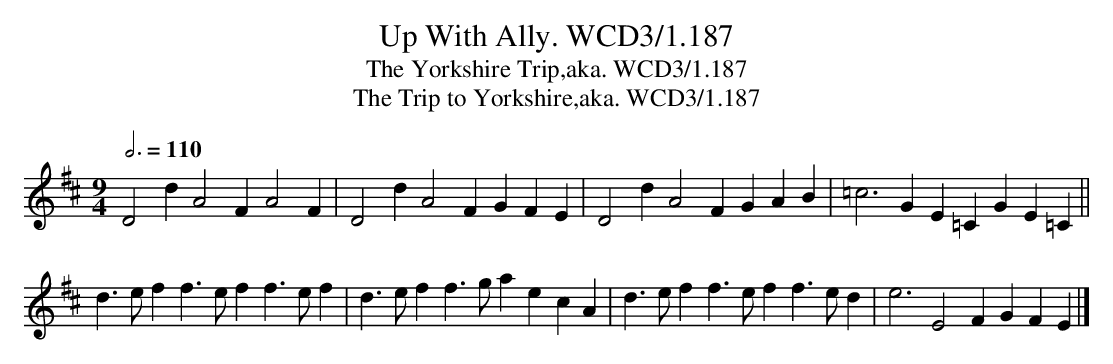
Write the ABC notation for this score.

X:1
T:Up With Ally. WCD3/1.187
T:Yorkshire Trip,aka. WCD3/1.187, The
T:Trip to Yorkshire,aka. WCD3/1.187, The
M:9/4
L:1/4
Q:3/4=110
K:D
D2d A2F A2F|D2d A2F GFE|D2d A2F GAB|=c3 GE=C GE=C||
d3/e/f f3/e/f f3/e/f|d3/e/f f3/g/a ecA|\
d3/e/f f3/e/f f3/e/d|e3 E2F GFE|]
